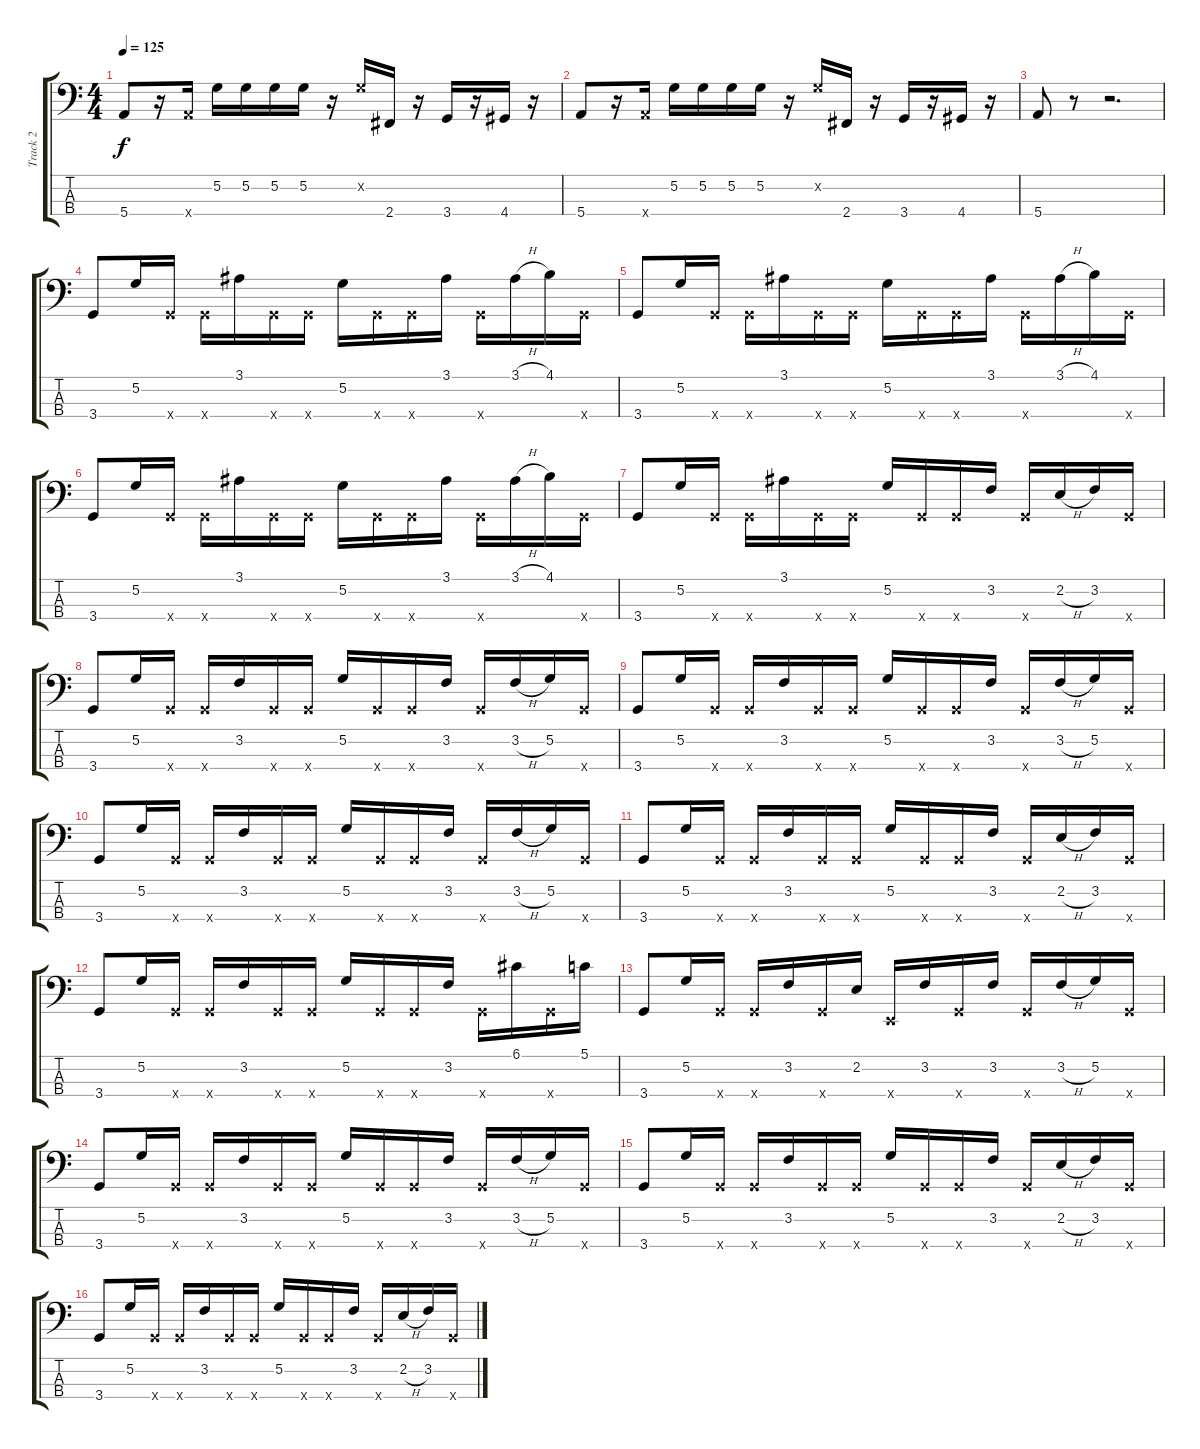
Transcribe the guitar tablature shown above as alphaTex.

\track ("Track 2" "Track 2") {instrument electricbassfinger}
\staff {score tabs}
\tuning (G2 D2 A1 E1) {hide}
\ts (4 4)
\tempo 125
\clef f4
\ks c
5.4.8{dy f} r.16 5.4{x}.16 5.2.16 5.2.16 5.2.16 5.2.16 r.16 5.2{x}.16 2.4.16 r.16 3.4.16 r.16 4.4.16 r.16 |
5.4.8 r.16 5.4{x}.16 5.2.16 5.2.16 5.2.16 5.2.16 r.16 5.2{x}.16 2.4.16 r.16 3.4.16 r.16 4.4.16 r.16 |
5.4.8 r.8 r.2{d} |
3.4.8{instrument slapbass1} 5.2.16 3.4{x}.16 3.4{x}.16 3.1.16 3.4{x}.16 3.4{x}.16 5.2.16 3.4{x}.16 3.4{x}.16 3.1.16 3.4{x}.16 3.1{h}.16 4.1.16 3.4{x}.16 |
3.4.8 5.2.16 3.4{x}.16 3.4{x}.16 3.1.16 3.4{x}.16 3.4{x}.16 5.2.16 3.4{x}.16 3.4{x}.16 3.1.16 3.4{x}.16 3.1{h}.16 4.1.16 3.4{x}.16 |
3.4.8 5.2.16 3.4{x}.16 3.4{x}.16 3.1.16 3.4{x}.16 3.4{x}.16 5.2.16 3.4{x}.16 3.4{x}.16 3.1.16 3.4{x}.16 3.1{h}.16 4.1.16 3.4{x}.16 |
3.4.8 5.2.16 3.4{x}.16 3.4{x}.16 3.1.16 3.4{x}.16 3.4{x}.16 5.2.16 3.4{x}.16 3.4{x}.16 3.2.16 3.4{x}.16 2.2{h}.16 3.2.16 3.4{x}.16 |
3.4.8 5.2.16 3.4{x}.16 3.4{x}.16 3.2.16 3.4{x}.16 3.4{x}.16 5.2.16 3.4{x}.16 3.4{x}.16 3.2.16 3.4{x}.16 3.2{h}.16 5.2.16 3.4{x}.16 |
3.4.8 5.2.16 3.4{x}.16 3.4{x}.16 3.2.16 3.4{x}.16 3.4{x}.16 5.2.16 3.4{x}.16 3.4{x}.16 3.2.16 3.4{x}.16 3.2{h}.16 5.2.16 3.4{x}.16 |
3.4.8 5.2.16 3.4{x}.16 3.4{x}.16 3.2.16 3.4{x}.16 3.4{x}.16 5.2.16 3.4{x}.16 3.4{x}.16 3.2.16 3.4{x}.16 3.2{h}.16 5.2.16 3.4{x}.16 |
3.4.8 5.2.16 3.4{x}.16 3.4{x}.16 3.2.16 3.4{x}.16 3.4{x}.16 5.2.16 3.4{x}.16 3.4{x}.16 3.2.16 3.4{x}.16 2.2{h}.16 3.2.16 3.4{x}.16 |
3.4.8 5.2.16 3.4{x}.16 3.4{x}.16 3.2.16 3.4{x}.16 3.4{x}.16 5.2.16 3.4{x}.16 3.4{x}.16 3.2.16 3.4{x}.16 6.1.16 3.4{x}.16 5.1.16 |
3.4.8 5.2.16 3.4{x}.16 3.4{x}.16 3.2.16 3.4{x}.16 2.2.16 0.4{x}.16 3.2.16 3.4{x}.16 3.2.16 3.4{x}.16 3.2{h}.16 5.2.16 3.4{x}.16 |
3.4.8 5.2.16 3.4{x}.16 3.4{x}.16 3.2.16 3.4{x}.16 3.4{x}.16 5.2.16 3.4{x}.16 3.4{x}.16 3.2.16 3.4{x}.16 3.2{h}.16 5.2.16 3.4{x}.16 |
3.4.8 5.2.16 3.4{x}.16 3.4{x}.16 3.2.16 3.4{x}.16 3.4{x}.16 5.2.16 3.4{x}.16 3.4{x}.16 3.2.16 3.4{x}.16 2.2{h}.16 3.2.16 3.4{x}.16 |
3.4.8 5.2.16 3.4{x}.16 3.4{x}.16 3.2.16 3.4{x}.16 3.4{x}.16 5.2.16 3.4{x}.16 3.4{x}.16 3.2.16 3.4{x}.16 2.2{h}.16 3.2.16 3.4{x}.16
